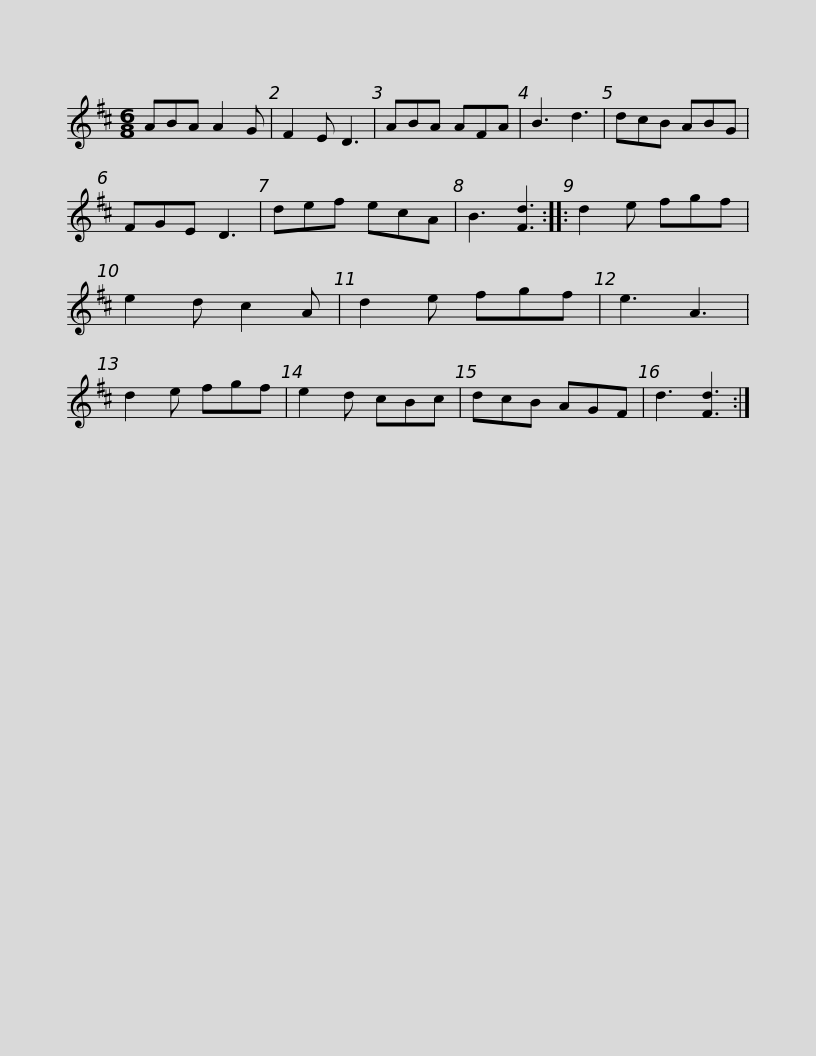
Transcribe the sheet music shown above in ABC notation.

X:1
L:1/8
M:6/8
I:linebreak $
K:D
V:1 treble
V:1
 ABA A2 G | F2 E D3 | ABA AFA | B3 d3 | dcB ABG | %5
 FGE D3 | def ecA | B3 [Fd]3 ::$ d2 e fgf | e2 d c2 A | %10
 d2 e fgf | e3 A3 | d2 e fgf | e2 d cBc | dcB AGF | %15
 d3 [Fd]3 :| %16
